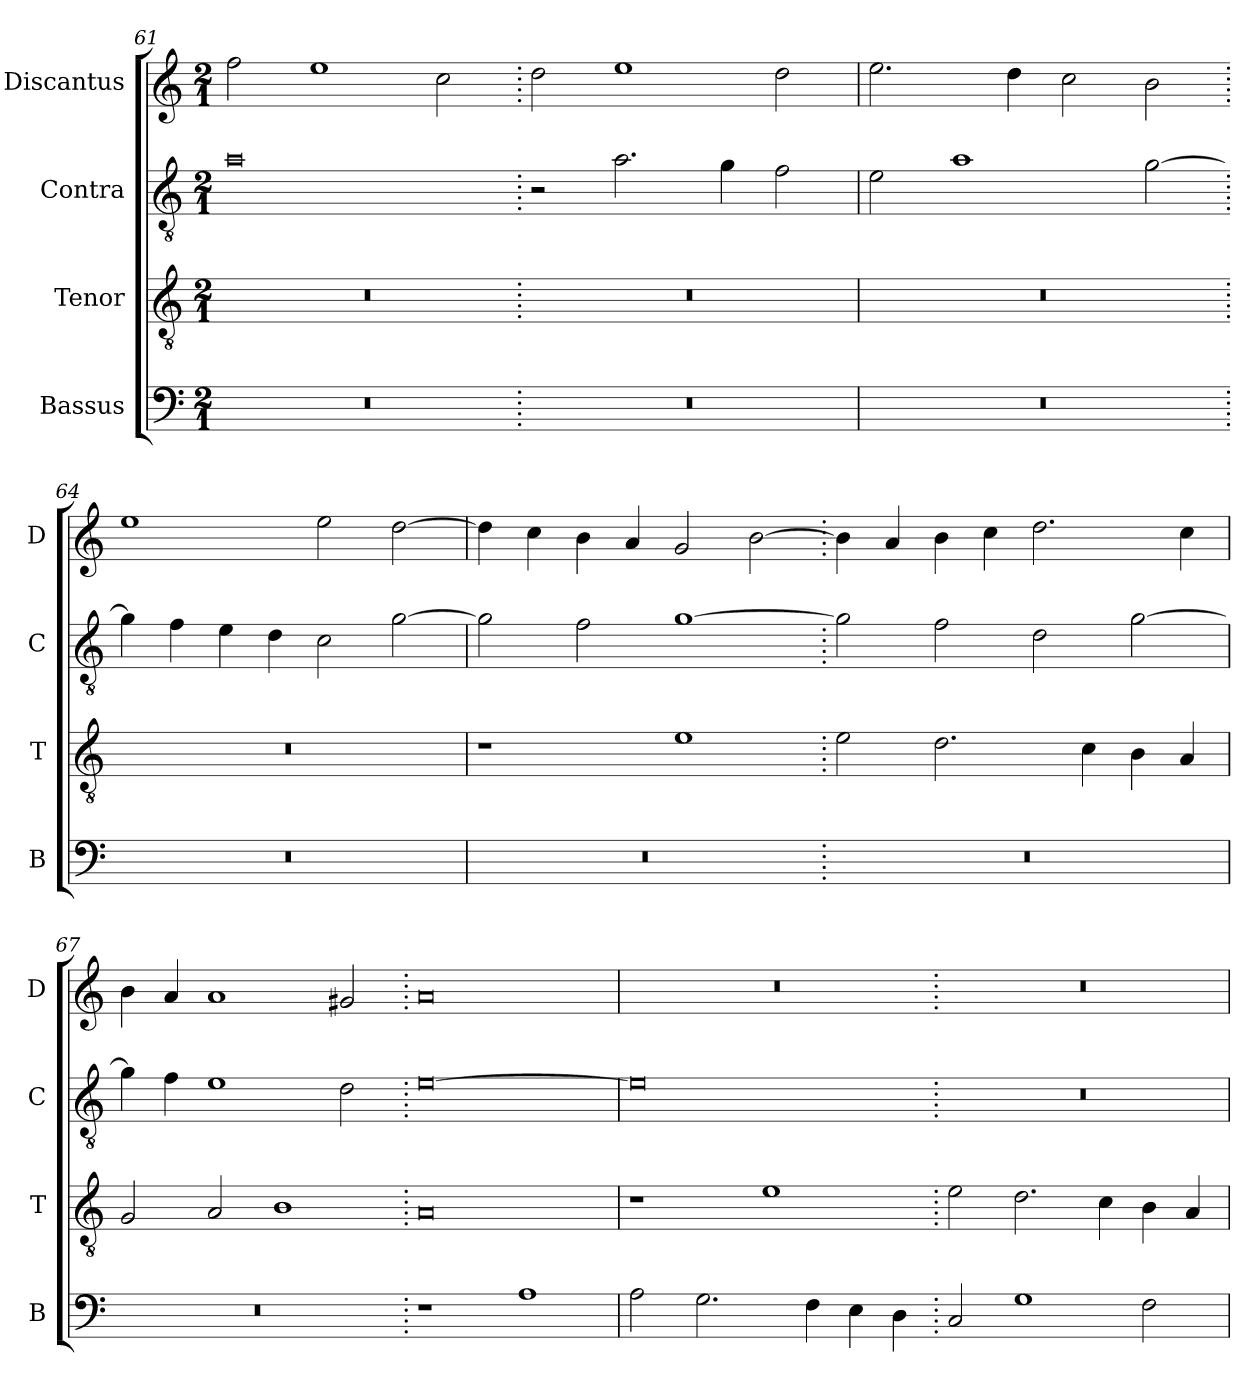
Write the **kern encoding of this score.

**kern	**kern	**kern	**kern
*part4	*part3	*part2	*part1
*staff4	*staff3	*staff2	*staff1
*I"Bassus	*I"Tenor	*I"Contra	*I"Discantus
*I'B	*I'T	*I'C	*I'D
*clefF4	*clefGv2	*clefGv2	*clefG2
*k[]	*k[]	*k[]	*k[]
*M2/1	*M2/1	*M2/1	*M2/1
=61	=61	=61	=61
0r	0r	0a	2ff\
.	.	.	1ee
.	.	.	2cc\
=62.	=62.	=62.	=62.
0r	0r	2r	2dd\
.	.	2.a\	1ee
.	.	4g\	.
.	.	2f\	2dd\
=63	=63	=63	=63
0r	0r	2e\	2.ee\
.	.	1a	.
.	.	.	4dd\
.	.	.	2cc\
.	.	[2g\	2b\
=64.	=64.	=64.	=64.
0r	0r	4g\]	1ee
.	.	4f\	.
.	.	4e\	.
.	.	4d\	.
.	.	2c\	2ee\
.	.	[2g\	[2dd\
=65	=65	=65	=65
0r	1r	2g\]	4dd\]
.	.	.	4cc\
.	.	2f\	4b\
.	.	.	4a/
.	1e	[1g	2g/
.	.	.	[2b\
=66.	=66.	=66.	=66.
0r	2e\	2g\]	4b\]
.	.	.	4a/
.	2.d\	2f\	4b\
.	.	.	4cc\
.	.	2d\	2.dd\
.	4c\	.	.
.	4B\	[2g\	.
.	4A/	.	4cc\
=67	=67	=67	=67
0r	2G/	4g\]	4b\
.	.	4f\	4a/
.	2A/	1e	1a
.	1B	.	.
.	.	2d\	2g#X/
=68.	=68.	=68.	=68.
1r	0A	[0e	0a
1A	.	.	.
=69	=69	=69	=69
2A\	1r	0e]	0r
2.G\	.	.	.
.	1e	.	.
4F\	.	.	.
4E\	.	.	.
4D\	.	.	.
=70.	=70.	=70.	=70.
2C/	2e\	0r	0r
1G	2.d\	.	.
.	4c\	.	.
2F\	4B\	.	.
.	4A/	.	.
=	=	=	=
*-	*-	*-	*-
